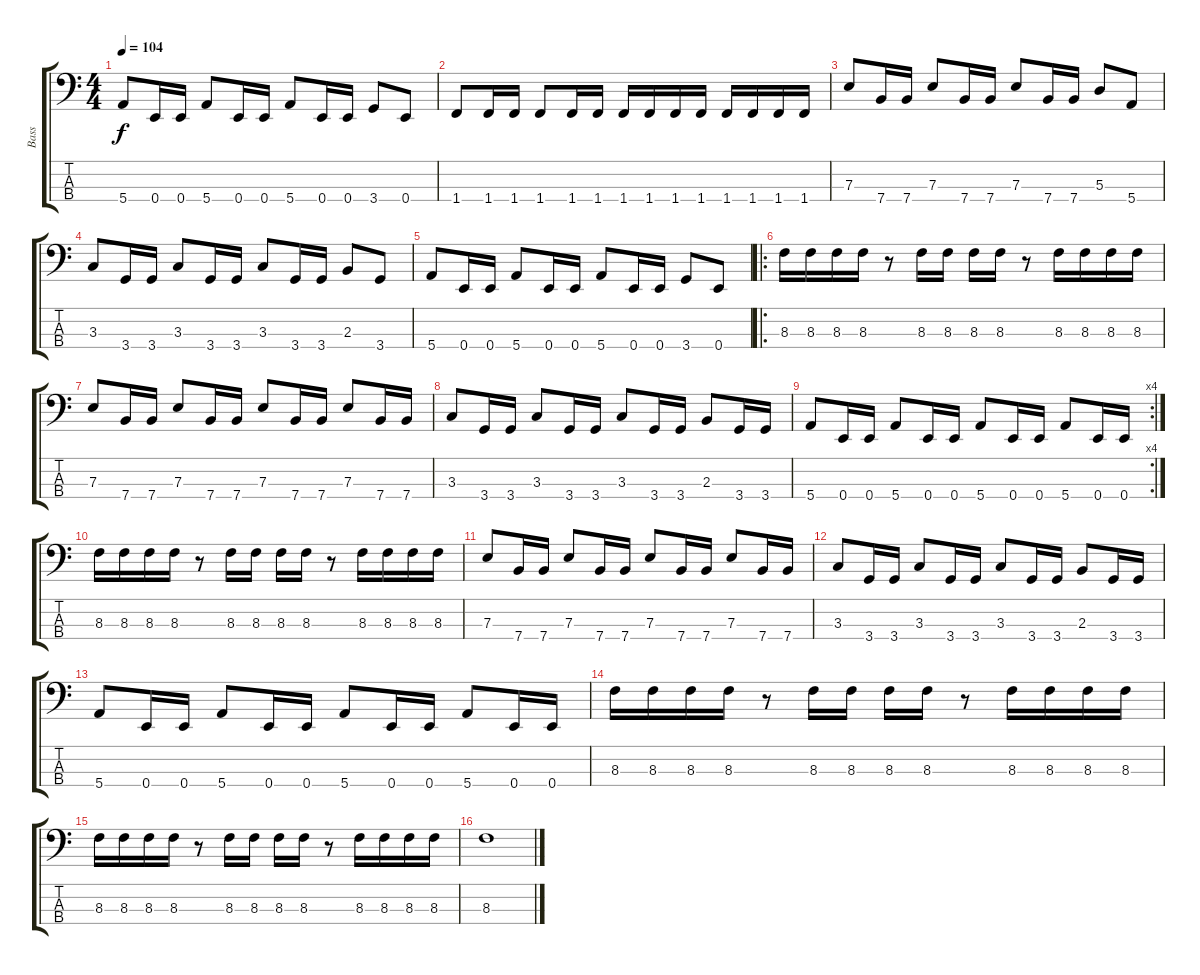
\track ("Bass" "Bass") {instrument electricbasspick}
\staff {score tabs}
\tuning (G2 D2 A1 E1) {hide}
\ts (4 4)
\tempo 104
\clef f4
\ks c
5.4.8{dy f} 0.4.16 0.4.16 5.4.8 0.4.16 0.4.16 5.4.8 0.4.16 0.4.16 3.4.8 0.4.8 |
1.4.8 1.4.16 1.4.16 1.4.8 1.4.16 1.4.16 1.4.16 1.4.16 1.4.16 1.4.16 1.4.16 1.4.16 1.4.16 1.4.16 |
7.3.8 7.4.16 7.4.16 7.3.8 7.4.16 7.4.16 7.3.8 7.4.16 7.4.16 5.3.8 5.4.8 |
3.3.8 3.4.16 3.4.16 3.3.8 3.4.16 3.4.16 3.3.8 3.4.16 3.4.16 2.3.8 3.4.8 |
5.4.8 0.4.16 0.4.16 5.4.8 0.4.16 0.4.16 5.4.8 0.4.16 0.4.16 3.4.8 0.4.8 |
\ro
8.3.16 8.3.16 8.3.16 8.3.16 r.8 8.3.16 8.3.16 8.3.16 8.3.16 r.8 8.3.16 8.3.16 8.3.16 8.3.16 |
7.3.8 7.4.16 7.4.16 7.3.8 7.4.16 7.4.16 7.3.8 7.4.16 7.4.16 7.3.8 7.4.16 7.4.16 |
3.3.8 3.4.16 3.4.16 3.3.8 3.4.16 3.4.16 3.3.8 3.4.16 3.4.16 2.3.8 3.4.16 3.4.16 |
\rc 4
5.4.8 0.4.16 0.4.16 5.4.8 0.4.16 0.4.16 5.4.8 0.4.16 0.4.16 5.4.8 0.4.16 0.4.16 |
8.3.16 8.3.16 8.3.16 8.3.16 r.8 8.3.16 8.3.16 8.3.16 8.3.16 r.8 8.3.16 8.3.16 8.3.16 8.3.16 |
7.3.8 7.4.16 7.4.16 7.3.8 7.4.16 7.4.16 7.3.8 7.4.16 7.4.16 7.3.8 7.4.16 7.4.16 |
3.3.8 3.4.16 3.4.16 3.3.8 3.4.16 3.4.16 3.3.8 3.4.16 3.4.16 2.3.8 3.4.16 3.4.16 |
5.4.8 0.4.16 0.4.16 5.4.8 0.4.16 0.4.16 5.4.8 0.4.16 0.4.16 5.4.8 0.4.16 0.4.16 |
8.3.16 8.3.16 8.3.16 8.3.16 r.8 8.3.16 8.3.16 8.3.16 8.3.16 r.8 8.3.16 8.3.16 8.3.16 8.3.16 |
8.3.16 8.3.16 8.3.16 8.3.16 r.8 8.3.16 8.3.16 8.3.16 8.3.16 r.8 8.3.16 8.3.16 8.3.16 8.3.16 |
8.3.1
